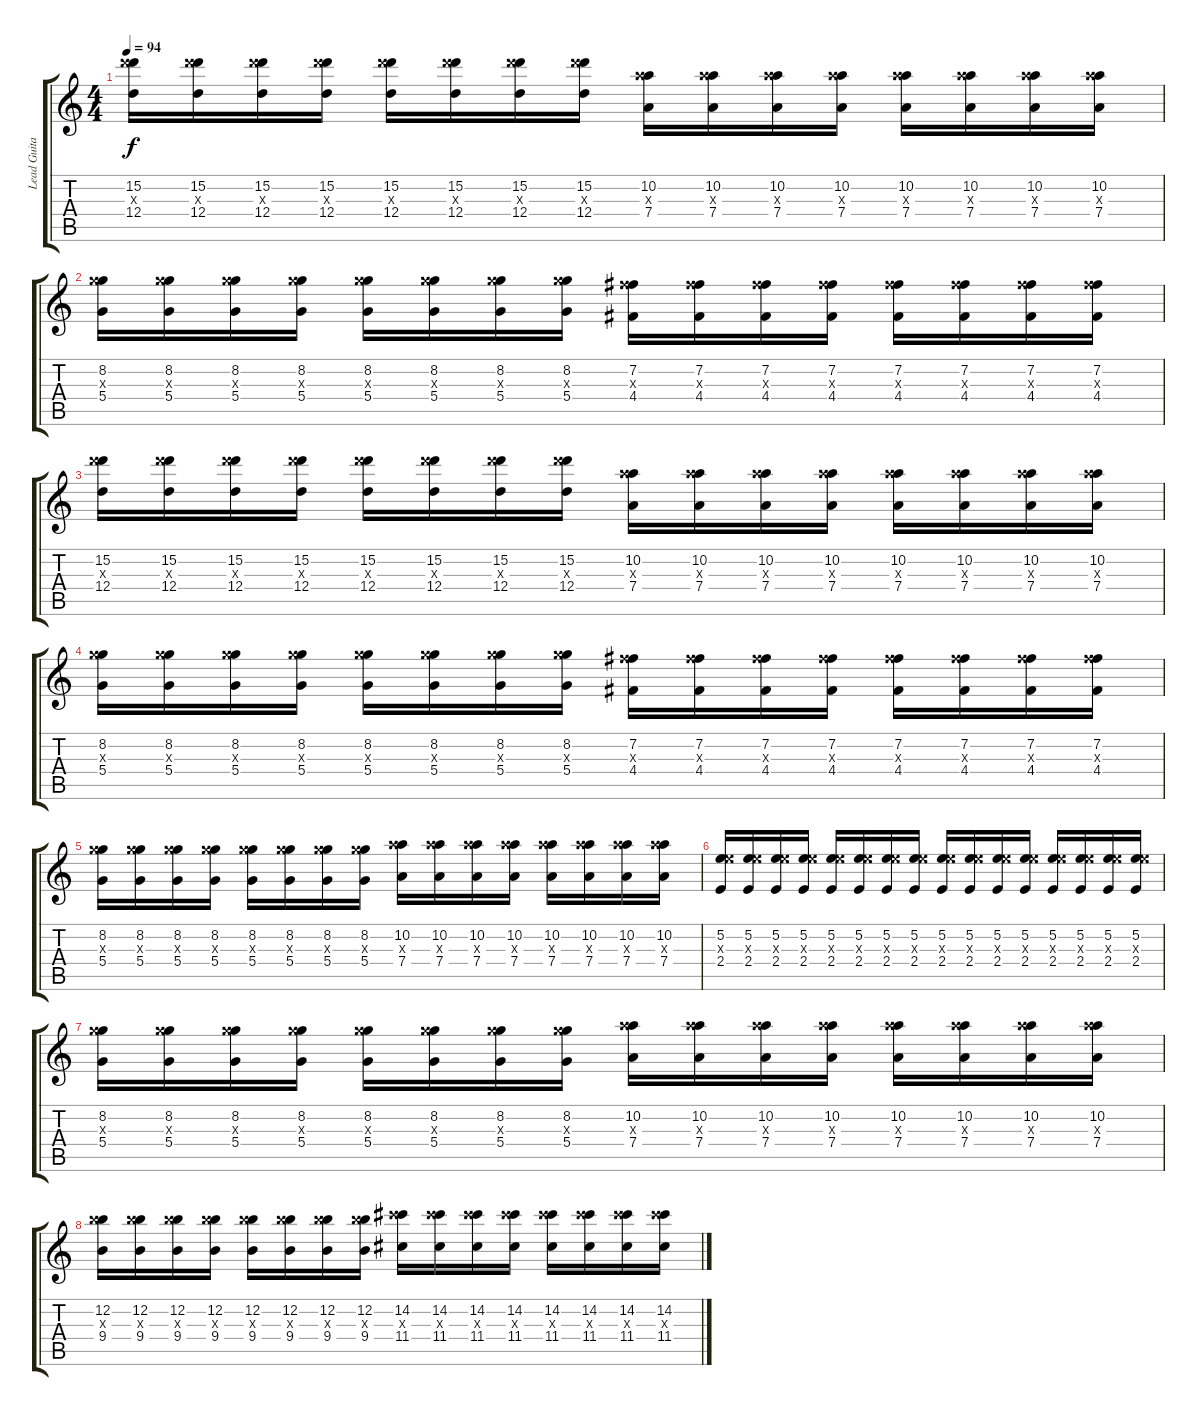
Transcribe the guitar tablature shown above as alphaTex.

\track ("Lead Guitar" "Lead Guita") {instrument distortionguitar}
\staff {score tabs}
\tuning (E4 B3 G3 D3 A2 E2) {hide}
\ts (4 4)
\tempo 94
\clef g2
\ks c
(15.2 19.3{x} 12.4).16{dy f volume 15 balance 8} (15.2 19.3{x} 12.4).16 (15.2 19.3{x} 12.4).16 (15.2 19.3{x} 12.4).16 (15.2 19.3{x} 12.4).16 (15.2 19.3{x} 12.4).16 (15.2 19.3{x} 12.4).16 (15.2 19.3{x} 12.4).16 (10.2 14.3{x} 7.4).16 (10.2 14.3{x} 7.4).16 (10.2 14.3{x} 7.4).16 (10.2 14.3{x} 7.4).16 (10.2 14.3{x} 7.4).16 (10.2 14.3{x} 7.4).16 (10.2 14.3{x} 7.4).16 (10.2 14.3{x} 7.4).16 |
(8.2 12.3{x} 5.4).16 (8.2 12.3{x} 5.4).16 (8.2 12.3{x} 5.4).16 (8.2 12.3{x} 5.4).16 (8.2 12.3{x} 5.4).16 (8.2 12.3{x} 5.4).16 (8.2 12.3{x} 5.4).16 (8.2 12.3{x} 5.4).16 (7.2 11.3{x} 4.4).16 (7.2 11.3{x} 4.4).16 (7.2 11.3{x} 4.4).16 (7.2 11.3{x} 4.4).16 (7.2 11.3{x} 4.4).16 (7.2 11.3{x} 4.4).16 (7.2 11.3{x} 4.4).16 (7.2 11.3{x} 4.4).16 |
(15.2 19.3{x} 12.4).16 (15.2 19.3{x} 12.4).16 (15.2 19.3{x} 12.4).16 (15.2 19.3{x} 12.4).16 (15.2 19.3{x} 12.4).16 (15.2 19.3{x} 12.4).16 (15.2 19.3{x} 12.4).16 (15.2 19.3{x} 12.4).16 (10.2 14.3{x} 7.4).16 (10.2 14.3{x} 7.4).16 (10.2 14.3{x} 7.4).16 (10.2 14.3{x} 7.4).16 (10.2 14.3{x} 7.4).16 (10.2 14.3{x} 7.4).16 (10.2 14.3{x} 7.4).16 (10.2 14.3{x} 7.4).16 |
(8.2 12.3{x} 5.4).16 (8.2 12.3{x} 5.4).16 (8.2 12.3{x} 5.4).16 (8.2 12.3{x} 5.4).16 (8.2 12.3{x} 5.4).16 (8.2 12.3{x} 5.4).16 (8.2 12.3{x} 5.4).16 (8.2 12.3{x} 5.4).16 (7.2 11.3{x} 4.4).16 (7.2 11.3{x} 4.4).16 (7.2 11.3{x} 4.4).16 (7.2 11.3{x} 4.4).16 (7.2 11.3{x} 4.4).16 (7.2 11.3{x} 4.4).16 (7.2 11.3{x} 4.4).16 (7.2 11.3{x} 4.4).16 |
(8.2 12.3{x} 5.4).16 (8.2 12.3{x} 5.4).16 (8.2 12.3{x} 5.4).16 (8.2 12.3{x} 5.4).16 (8.2 12.3{x} 5.4).16 (8.2 12.3{x} 5.4).16 (8.2 12.3{x} 5.4).16 (8.2 12.3{x} 5.4).16 (10.2 14.3{x} 7.4).16 (10.2 14.3{x} 7.4).16 (10.2 14.3{x} 7.4).16 (10.2 14.3{x} 7.4).16 (10.2 14.3{x} 7.4).16 (10.2 14.3{x} 7.4).16 (10.2 14.3{x} 7.4).16 (10.2 14.3{x} 7.4).16 |
(5.2 9.3{x} 2.4).16 (5.2 9.3{x} 2.4).16 (5.2 9.3{x} 2.4).16 (5.2 9.3{x} 2.4).16 (5.2 9.3{x} 2.4).16 (5.2 9.3{x} 2.4).16 (5.2 9.3{x} 2.4).16 (5.2 9.3{x} 2.4).16 (5.2 9.3{x} 2.4).16 (5.2 9.3{x} 2.4).16 (5.2 9.3{x} 2.4).16 (5.2 9.3{x} 2.4).16 (5.2 9.3{x} 2.4).16 (5.2 9.3{x} 2.4).16 (5.2 9.3{x} 2.4).16 (5.2 9.3{x} 2.4).16 |
(8.2 12.3{x} 5.4).16 (8.2 12.3{x} 5.4).16 (8.2 12.3{x} 5.4).16 (8.2 12.3{x} 5.4).16 (8.2 12.3{x} 5.4).16 (8.2 12.3{x} 5.4).16 (8.2 12.3{x} 5.4).16 (8.2 12.3{x} 5.4).16 (10.2 14.3{x} 7.4).16 (10.2 14.3{x} 7.4).16 (10.2 14.3{x} 7.4).16 (10.2 14.3{x} 7.4).16 (10.2 14.3{x} 7.4).16 (10.2 14.3{x} 7.4).16 (10.2 14.3{x} 7.4).16 (10.2 14.3{x} 7.4).16 |
(12.2 16.3{x} 9.4).16 (12.2 16.3{x} 9.4).16 (12.2 16.3{x} 9.4).16 (12.2 16.3{x} 9.4).16 (12.2 16.3{x} 9.4).16 (12.2 16.3{x} 9.4).16 (12.2 16.3{x} 9.4).16 (12.2 16.3{x} 9.4).16 (14.2 18.3{x} 11.4).16 (14.2 18.3{x} 11.4).16 (14.2 18.3{x} 11.4).16 (14.2 18.3{x} 11.4).16 (14.2 18.3{x} 11.4).16 (14.2 18.3{x} 11.4).16 (14.2 18.3{x} 11.4).16 (14.2 18.3{x} 11.4).16
